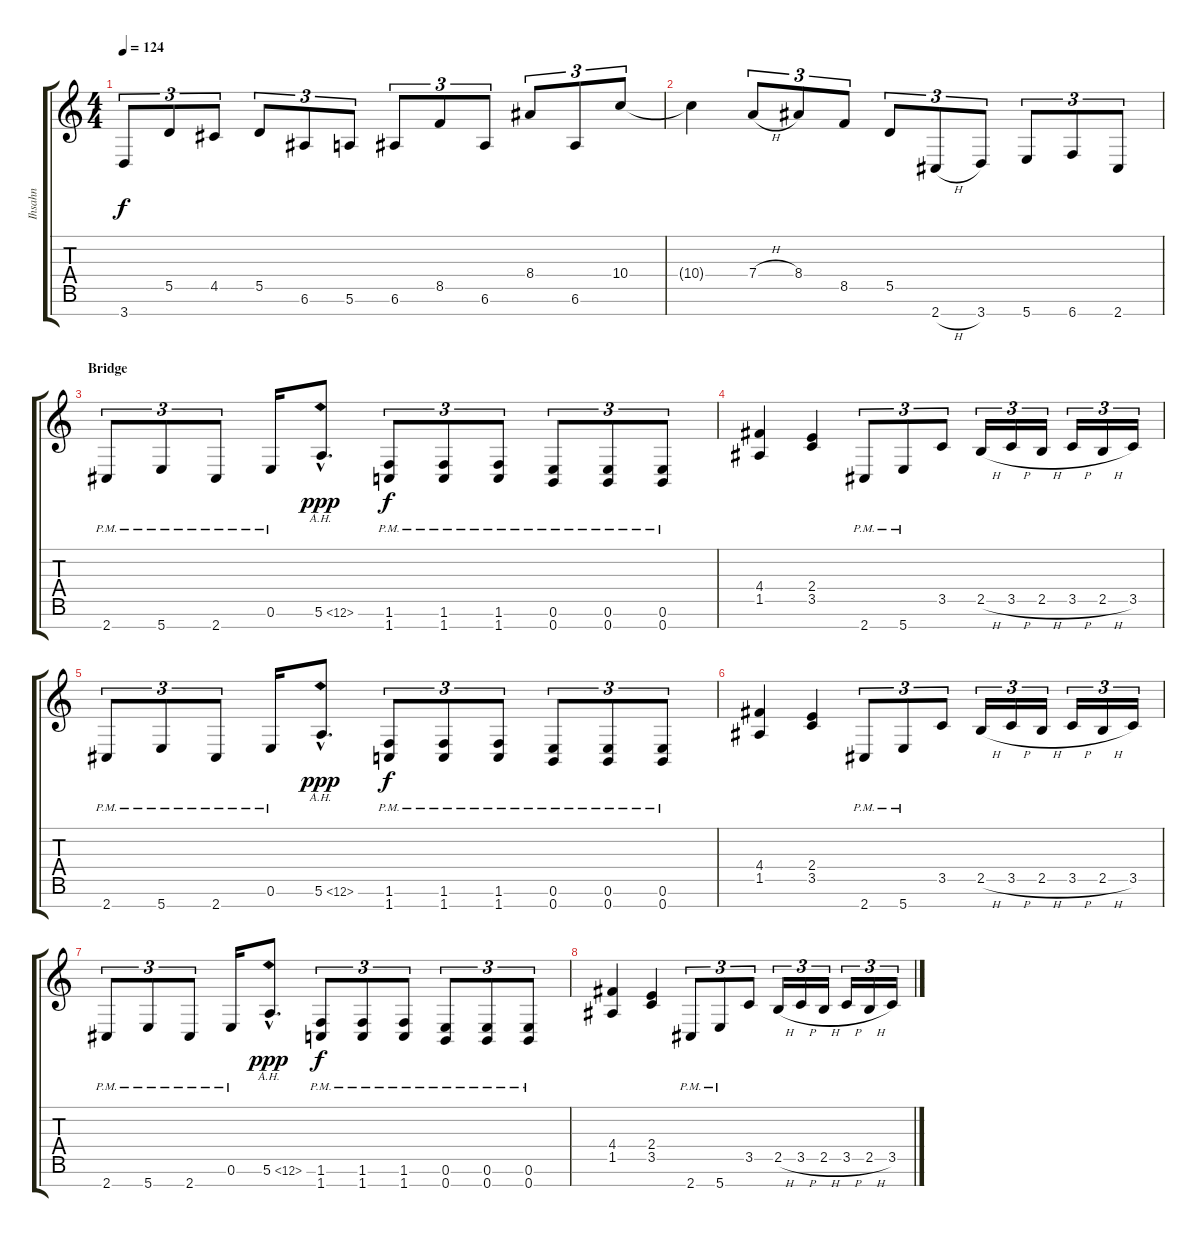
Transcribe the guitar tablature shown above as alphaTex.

\track ("Ihsahn" "Ihsahn") {instrument overdrivenguitar}
\staff {score tabs}
\tuning (E4 B3 G3 D3 A2 E2 B1) {hide}
\ts (4 4)
\tempo 124
\clef g2
\ks c
3.7.8{tu (3 2) dy f} 5.5.8{tu (3 2)} 4.5.8{tu (3 2)} 5.5.8{tu (3 2)} 6.6.8{tu (3 2)} 5.6.8{tu (3 2)} 6.6.8{tu (3 2)} 8.5.8{tu (3 2)} 6.6.8{tu (3 2)} 8.4.8{tu (3 2)} 6.6.8{tu (3 2)} 10.4.8{tu (3 2)} |
10.4{t}.4 7.4{h}.8{tu (3 2)} 8.4.8{tu (3 2)} 8.5.8{tu (3 2)} 5.5.8{tu (3 2)} 2.7{h}.8{tu (3 2)} 3.7.8{tu (3 2)} 5.7.8{tu (3 2)} 6.7.8{tu (3 2)} 2.7.8{tu (3 2)} |
\section ("" "Bridge")
2.7{pm}.8{tu (3 2)} 5.7{pm}.8{tu (3 2)} 2.7{pm}.8{tu (3 2)} 0.6{pm}.16 5.6{ah 7 hac}.8{d dy ppp} (1.6{pm} 1.7{pm}).8{tu (3 2) dy f} (1.6{pm} 1.7{pm}).8{tu (3 2)} (1.6{pm} 1.7{pm}).8{tu (3 2)} (0.6{pm} 0.7{pm}).8{tu (3 2)} (0.6{pm} 0.7{pm}).8{tu (3 2)} (0.6{pm} 0.7{pm}).8{tu (3 2)} |
(4.4 1.5).4 (2.4 3.5).4 2.7{pm}.8{tu (3 2)} 5.7{pm}.8{tu (3 2)} 3.5.8{tu (3 2)} 2.5{h}.16{tu (3 2)} 3.5{h}.16{tu (3 2)} 2.5{h}.16{tu (3 2)} 3.5{h}.16{tu (3 2)} 2.5{h}.16{tu (3 2)} 3.5.16{tu (3 2)} |
2.7{pm}.8{tu (3 2)} 5.7{pm}.8{tu (3 2)} 2.7{pm}.8{tu (3 2)} 0.6{pm}.16 5.6{ah 7 hac}.8{d dy ppp} (1.6{pm} 1.7{pm}).8{tu (3 2) dy f} (1.6{pm} 1.7{pm}).8{tu (3 2)} (1.6{pm} 1.7{pm}).8{tu (3 2)} (0.6{pm} 0.7{pm}).8{tu (3 2)} (0.6{pm} 0.7{pm}).8{tu (3 2)} (0.6{pm} 0.7{pm}).8{tu (3 2)} |
(4.4 1.5).4 (2.4 3.5).4 2.7{pm}.8{tu (3 2)} 5.7{pm}.8{tu (3 2)} 3.5.8{tu (3 2)} 2.5{h}.16{tu (3 2)} 3.5{h}.16{tu (3 2)} 2.5{h}.16{tu (3 2)} 3.5{h}.16{tu (3 2)} 2.5{h}.16{tu (3 2)} 3.5.16{tu (3 2)} |
2.7{pm}.8{tu (3 2)} 5.7{pm}.8{tu (3 2)} 2.7{pm}.8{tu (3 2)} 0.6{pm}.16 5.6{ah 7 hac}.8{d dy ppp} (1.6{pm} 1.7{pm}).8{tu (3 2) dy f} (1.6{pm} 1.7{pm}).8{tu (3 2)} (1.6{pm} 1.7{pm}).8{tu (3 2)} (0.6{pm} 0.7{pm}).8{tu (3 2)} (0.6{pm} 0.7{pm}).8{tu (3 2)} (0.6{pm} 0.7{pm}).8{tu (3 2)} |
(4.4 1.5).4 (2.4 3.5).4 2.7{pm}.8{tu (3 2)} 5.7{pm}.8{tu (3 2)} 3.5.8{tu (3 2)} 2.5{h}.16{tu (3 2)} 3.5{h}.16{tu (3 2)} 2.5{h}.16{tu (3 2)} 3.5{h}.16{tu (3 2)} 2.5{h}.16{tu (3 2)} 3.5.16{tu (3 2)}
